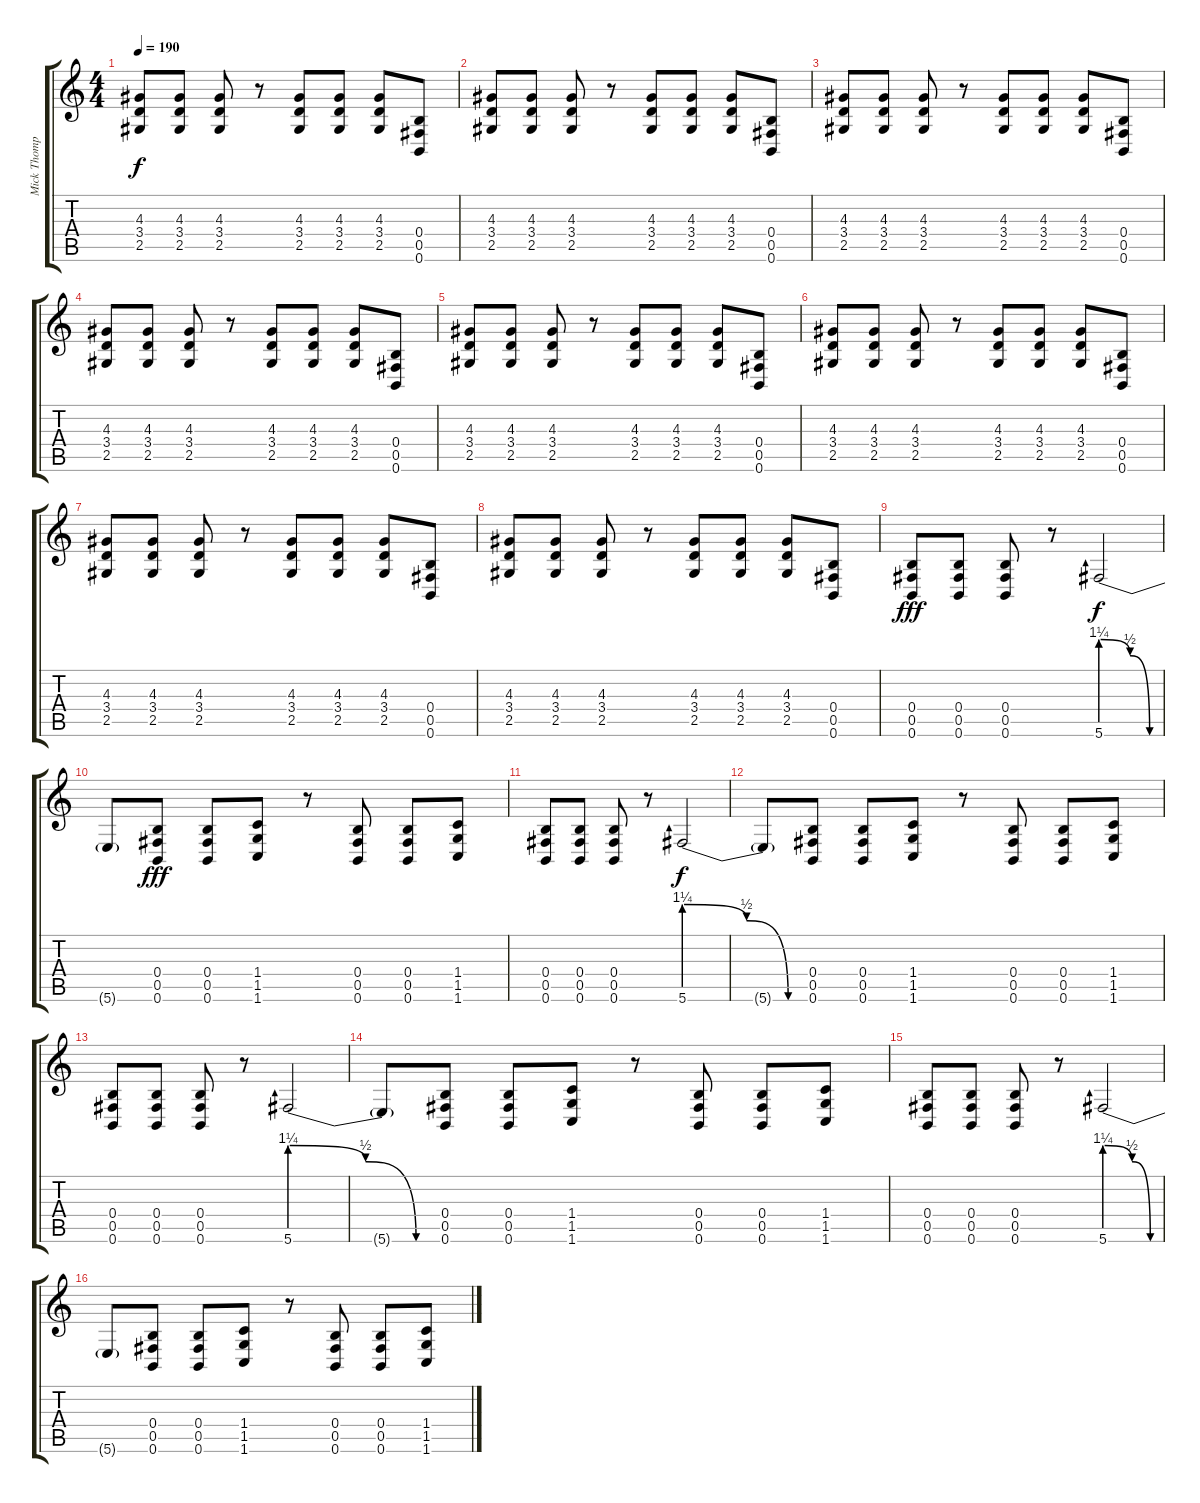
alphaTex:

\track ("Mick Thompson" "Mick Thomp") {instrument distortionguitar}
\staff {score tabs}
\tuning (Db4 Ab3 E3 B2 Gb2 B1) {hide}
\ts (4 4)
\tempo 190
\clef g2
\ks c
(4.3 3.4 2.5).8{dy f} (4.3 3.4 2.5).8 (4.3 3.4 2.5).8 r.8 (4.3 3.4 2.5).8 (4.3 3.4 2.5).8 (4.3 3.4 2.5).8 (0.4 0.5 0.6).8 |
(4.3 3.4 2.5).8 (4.3 3.4 2.5).8 (4.3 3.4 2.5).8 r.8 (4.3 3.4 2.5).8 (4.3 3.4 2.5).8 (4.3 3.4 2.5).8 (0.4 0.5 0.6).8 |
(4.3 3.4 2.5).8 (4.3 3.4 2.5).8 (4.3 3.4 2.5).8 r.8 (4.3 3.4 2.5).8 (4.3 3.4 2.5).8 (4.3 3.4 2.5).8 (0.4 0.5 0.6).8 |
(4.3 3.4 2.5).8 (4.3 3.4 2.5).8 (4.3 3.4 2.5).8 r.8 (4.3 3.4 2.5).8 (4.3 3.4 2.5).8 (4.3 3.4 2.5).8 (0.4 0.5 0.6).8 |
(4.3 3.4 2.5).8 (4.3 3.4 2.5).8 (4.3 3.4 2.5).8 r.8 (4.3 3.4 2.5).8 (4.3 3.4 2.5).8 (4.3 3.4 2.5).8 (0.4 0.5 0.6).8 |
(4.3 3.4 2.5).8 (4.3 3.4 2.5).8 (4.3 3.4 2.5).8 r.8 (4.3 3.4 2.5).8 (4.3 3.4 2.5).8 (4.3 3.4 2.5).8 (0.4 0.5 0.6).8 |
(4.3 3.4 2.5).8 (4.3 3.4 2.5).8 (4.3 3.4 2.5).8 r.8 (4.3 3.4 2.5).8 (4.3 3.4 2.5).8 (4.3 3.4 2.5).8 (0.4 0.5 0.6).8 |
(4.3 3.4 2.5).8 (4.3 3.4 2.5).8 (4.3 3.4 2.5).8 r.8 (4.3 3.4 2.5).8 (4.3 3.4 2.5).8 (4.3 3.4 2.5).8 (0.4 0.5 0.6).8 |
(0.4 0.5 0.6).8{dy fff} (0.4 0.5 0.6).8 (0.4 0.5 0.6).8 r.8 5.6{be (custom 0 5 30 2 50 0 60 0)}.2{dy f} |
5.6{t}.8 (0.4 0.5 0.6).8{dy fff} (0.4 0.5 0.6).8 (1.4 1.5 1.6).8 r.8 (0.4 0.5 0.6).8 (0.4 0.5 0.6).8 (1.4 1.5 1.6).8 |
(0.4 0.5 0.6).8 (0.4 0.5 0.6).8 (0.4 0.5 0.6).8 r.8 5.6{be (custom 0 5 30 2 50 0 60 0)}.2{dy f} |
5.6{t}.8 (0.4 0.5 0.6).8 (0.4 0.5 0.6).8 (1.4 1.5 1.6).8 r.8 (0.4 0.5 0.6).8 (0.4 0.5 0.6).8 (1.4 1.5 1.6).8 |
(0.4 0.5 0.6).8 (0.4 0.5 0.6).8 (0.4 0.5 0.6).8 r.8 5.6{be (custom 0 5 30 2 50 0 60 0)}.2 |
5.6{t}.8 (0.4 0.5 0.6).8 (0.4 0.5 0.6).8 (1.4 1.5 1.6).8 r.8 (0.4 0.5 0.6).8 (0.4 0.5 0.6).8 (1.4 1.5 1.6).8 |
(0.4 0.5 0.6).8 (0.4 0.5 0.6).8 (0.4 0.5 0.6).8 r.8 5.6{be (custom 0 5 30 2 50 0 60 0)}.2 |
5.6{t}.8 (0.4 0.5 0.6).8 (0.4 0.5 0.6).8 (1.4 1.5 1.6).8 r.8 (0.4 0.5 0.6).8 (0.4 0.5 0.6).8 (1.4 1.5 1.6).8
